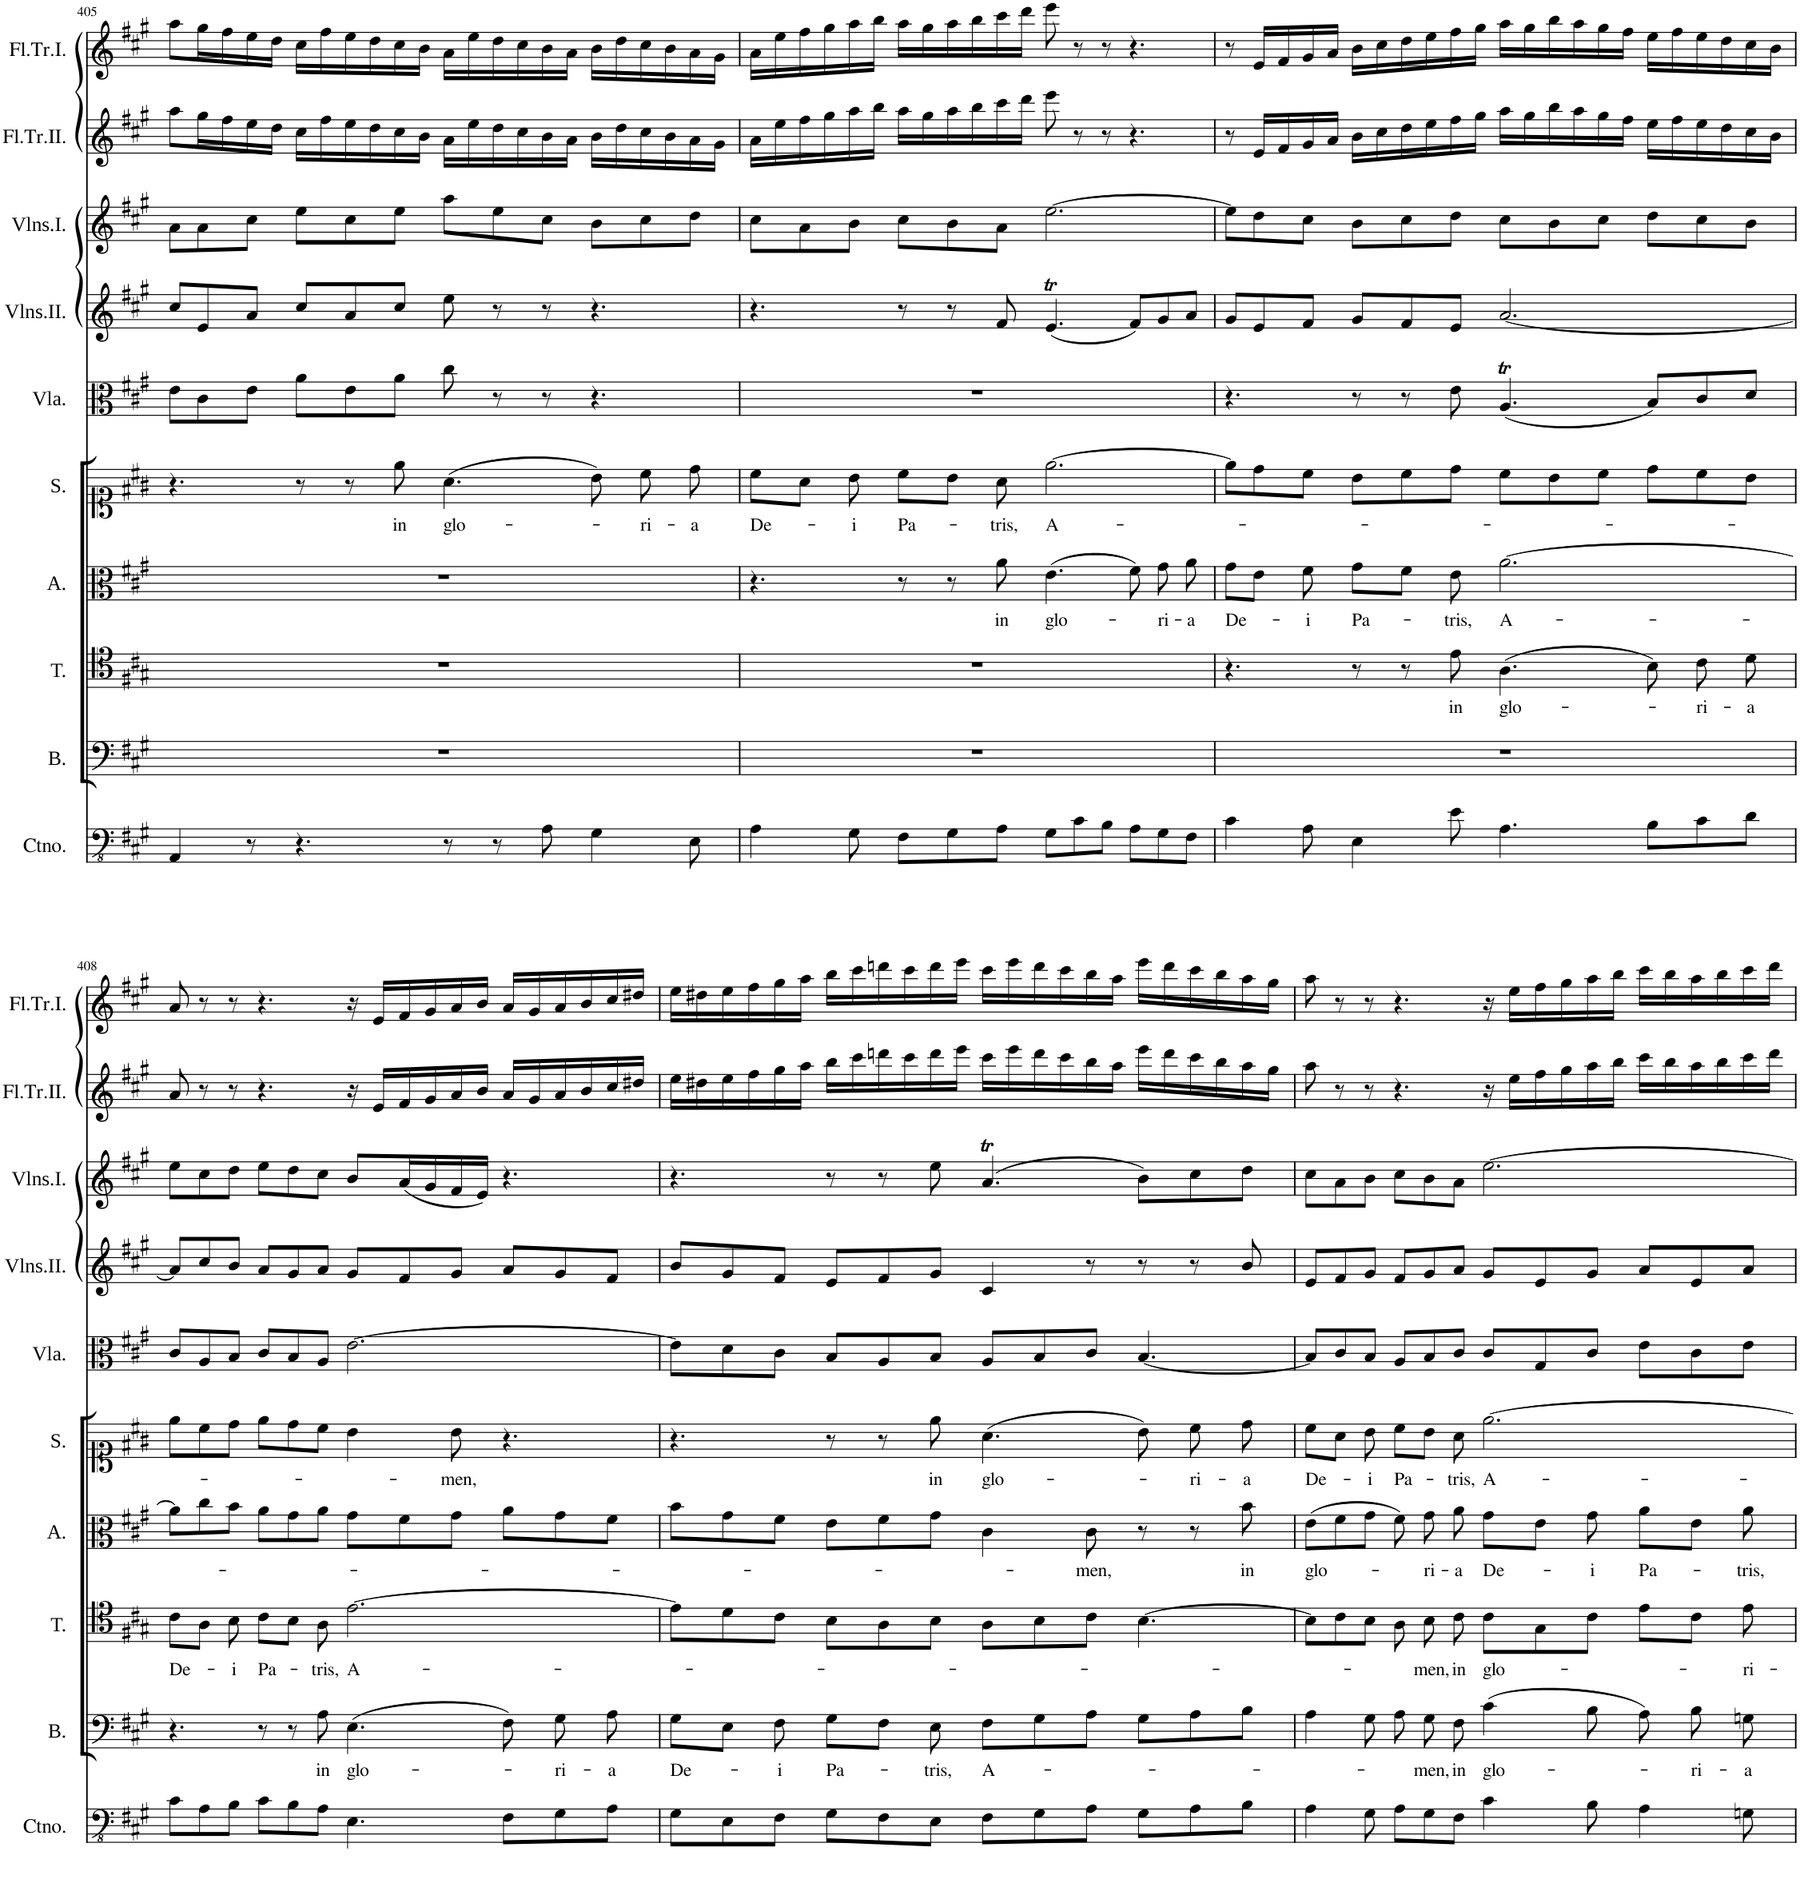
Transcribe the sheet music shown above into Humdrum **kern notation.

**kern	**kern	**text	**kern	**text	**kern	**text	**kern	**text	**kern	**kern	**kern	**kern	**kern
*part10	*part9	*part9	*part8	*part8	*part7	*part7	*part6	*part6	*part5	*part4	*part3	*part2	*part1
*staff10	*staff9	*staff9	*staff8	*staff8	*staff7	*staff7	*staff6	*staff6	*staff5	*staff4	*staff3	*staff2	*staff1
*I"Continuo.	*I"Basso.	*	*I"Tenore.	*	*I"Alto.	*	*I"Soprano.	*	*I"Viola	*I"Violino II.	*I"Violino I.	*I"Flauto Traverso II.	*I"Flauto Traverso I.
*I'Ctno.	*I'B.	*	*I'T.	*	*I'A.	*	*I'S.	*	*I'Vla.	*	*	*I'Fl.Tr.II.	*I'Fl.Tr.I.
!!LO:PB:g=z
*clefFv4	*clefF4	*	*clefC4	*	*clefC3	*	*clefC1	*	*clefC3	*clefG2	*clefG2	*clefG2	*clefG2
*k[f#c#g#]	*k[f#c#g#]	*	*k[f#c#g#]	*	*k[f#c#g#]	*	*k[f#c#g#]	*	*k[f#c#g#]	*k[f#c#g#]	*k[f#c#g#]	*k[f#c#g#]	*k[f#c#g#]
*M12/8	*M12/8	*	*M12/8	*	*M12/8	*	*M12/8	*	*M12/8	*M12/8	*M12/8	*M12/8	*M12/8
=405	=405	=405	=405	=405	=405	=405	=405	=405	=405	=405	=405	=405	=405
4AAA/	1.r	.	1.r	.	1.r	.	4.r	.	8e\L	8cc#/L	8a\L	8aa\L	8aa\L
.	.	.	.	.	.	.	.	.	8c#\	8e/	8a\	16gg#\L	16gg#\L
.	.	.	.	.	.	.	.	.	.	.	.	16ff#\	16ff#\
8r	.	.	.	.	.	.	.	.	8e\J	8a/J	8cc#\J	16ee\	16ee\
.	.	.	.	.	.	.	.	.	.	.	.	16dd\JJ	16dd\JJ
4.r	.	.	.	.	.	.	8r	.	8a\L	8cc#/L	8ee\L	16cc#\LL	16cc#\LL
.	.	.	.	.	.	.	.	.	.	.	.	16ff#\	16ff#\
.	.	.	.	.	.	.	8r	.	8e\	8a/	8cc#\	16ee\	16ee\
.	.	.	.	.	.	.	.	.	.	.	.	16dd\	16dd\
!	!	!	!	!	!	!	!	!LO:LY:b	!	!	!	!	!
.	.	.	.	.	.	.	8ee\	in	8a\J	8cc#/J	8ee\J	16cc#\	16cc#\
.	.	.	.	.	.	.	.	.	.	.	.	16b\JJ	16b\JJ
!	!	!	!	!	!	!	!	!LO:LY:b	!	!	!	!	!
8r	.	.	.	.	.	.	(4.a\	glo-	8cc#\	8ee\	8aa\L	16a\LL	16a\LL
.	.	.	.	.	.	.	.	.	.	.	.	16ee\	16ee\
8r	.	.	.	.	.	.	.	.	8r	8r	8ee\	16dd\	16dd\
.	.	.	.	.	.	.	.	.	.	.	.	16cc#\	16cc#\
8AA\	.	.	.	.	.	.	.	.	8r	8r	8cc#\J	16b\	16b\
.	.	.	.	.	.	.	.	.	.	.	.	16a\JJ	16a\JJ
4GG#\	.	.	.	.	.	.	8b\)	.	4.r	4.r	8b\L	16b\LL	16b\LL
.	.	.	.	.	.	.	.	.	.	.	.	16dd\	16dd\
!	!	!	!	!	!	!	!	!LO:LY:b	!	!	!	!	!
.	.	.	.	.	.	.	8cc#\	-ri-	.	.	8cc#\	16cc#\	16cc#\
.	.	.	.	.	.	.	.	.	.	.	.	16b\	16b\
!	!	!	!	!	!	!	!	!LO:LY:b	!	!	!	!	!
8EE\	.	.	.	.	.	.	8dd\	-a	.	.	8dd\J	16a\	16a\
.	.	.	.	.	.	.	.	.	.	.	.	16g#\JJ	16g#\JJ
=406	=406	=406	=406	=406	=406	=406	=406	=406	=406	=406	=406	=406	=406
!	!	!	!	!	!	!	!	!LO:LY:b	!	!	!	!	!
4AA\	1.r	.	1.r	.	4.r	.	8cc#\L	De-	1.r	4.r	8cc#\L	16a\LL	16a\LL
.	.	.	.	.	.	.	.	.	.	.	.	16ee\	16ee\
.	.	.	.	.	.	.	8a\J	.	.	.	8a\	16ff#\	16ff#\
.	.	.	.	.	.	.	.	.	.	.	.	16gg#\	16gg#\
!	!	!	!	!	!	!	!	!LO:LY:b	!	!	!	!	!
8GG#\	.	.	.	.	.	.	8b\	-i	.	.	8b\J	16aa\	16aa\
.	.	.	.	.	.	.	.	.	.	.	.	16bb\JJ	16bb\JJ
!	!	!	!	!	!	!	!	!LO:LY:b	!	!	!	!	!
8FF#\L	.	.	.	.	8r	.	8cc#\L	Pa-	.	8r	8cc#\L	16aa\LL	16aa\LL
.	.	.	.	.	.	.	.	.	.	.	.	16gg#\	16gg#\
8GG#\	.	.	.	.	8r	.	8b\J	.	.	8r	8b\	16aa\	16aa\
.	.	.	.	.	.	.	.	.	.	.	.	16bb\	16bb\
!	!	!	!	!	!	!LO:LY:b	!	!LO:LY:b	!	!	!	!	!
8AA\J	.	.	.	.	8a\	in	8a\	-tris,	.	8f#/	8a\J	16ccc#\	16ccc#\
.	.	.	.	.	.	.	.	.	.	.	.	16ddd\JJ	16ddd\JJ
!	!	!	!	!	!	!LO:LY:b	!	!LO:LY:b	!	!	!	!	!
8GG#\L	.	.	.	.	(4.e\	glo-	[2.ee\	A-	.	(4.eT/	[2.ee\	8eee\	8eee\
8C#\	.	.	.	.	.	.	.	.	.	.	.	8r	8r
8BB\J	.	.	.	.	.	.	.	.	.	.	.	8r	8r
8AA\L	.	.	.	.	8f#\)	.	.	.	.	8f#/L)	.	4.r	4.r
!	!	!	!	!	!	!LO:LY:b	!	!	!	!	!	!	!
8GG#\	.	.	.	.	8g#\	-ri-	.	.	.	8g#/	.	.	.
!	!	!	!	!	!	!LO:LY:b	!	!	!	!	!	!	!
8FF#\J	.	.	.	.	8a\	-a	.	.	.	8a/J	.	.	.
=407	=407	=407	=407	=407	=407	=407	=407	=407	=407	=407	=407	=407	=407
!	!	!	!	!	!	!LO:LY:b	!	!	!	!	!	!	!
4C#\	1.r	.	4.r	.	8g#\L	De-	8ee\L]	.	4.r	8g#/L	8ee\L]	8r	8r
.	.	.	.	.	8e\J	.	8dd\	.	.	8e/	8dd\	16e/LL	16e/LL
.	.	.	.	.	.	.	.	.	.	.	.	16f#/	16f#/
!	!	!	!	!	!	!LO:LY:b	!	!	!	!	!	!	!
8AA\	.	.	.	.	8f#\	-i	8cc#\J	.	.	8f#/J	8cc#\J	16g#/	16g#/
.	.	.	.	.	.	.	.	.	.	.	.	16a/JJ	16a/JJ
!	!	!	!	!	!	!LO:LY:b	!	!	!	!	!	!	!
4EE\	.	.	8r	.	8g#\L	Pa-	8b\L	.	8r	8g#/L	8b\L	16b\LL	16b\LL
.	.	.	.	.	.	.	.	.	.	.	.	16cc#\	16cc#\
.	.	.	8r	.	8f#\J	.	8cc#\	.	8r	8f#/	8cc#\	16dd\	16dd\
.	.	.	.	.	.	.	.	.	.	.	.	16ee\	16ee\
!	!	!	!	!LO:LY:b	!	!LO:LY:b	!	!	!	!	!	!	!
8E\	.	.	8e\	in	8e\	-tris,	8dd\J	.	8e\	8e/J	8dd\J	16ff#\	16ff#\
.	.	.	.	.	.	.	.	.	.	.	.	16gg#\JJ	16gg#\JJ
!	!	!	!	!LO:LY:b	!	!LO:LY:b	!	!	!	!	!	!	!
4.AA\	.	.	(4.A\	glo-	[2.a\	A-	8cc#\L	.	(4.AT/	[2.a/	8cc#\L	16aa\LL	16aa\LL
.	.	.	.	.	.	.	.	.	.	.	.	16gg#\	16gg#\
.	.	.	.	.	.	.	8b\	.	.	.	8b\	16bb\	16bb\
.	.	.	.	.	.	.	.	.	.	.	.	16aa\	16aa\
.	.	.	.	.	.	.	8cc#\J	.	.	.	8cc#\J	16gg#\	16gg#\
.	.	.	.	.	.	.	.	.	.	.	.	16ff#\JJ	16ff#\JJ
8BB\L	.	.	8B\)	.	.	.	8dd\L	.	8B/L)	.	8dd\L	16ee\LL	16ee\LL
.	.	.	.	.	.	.	.	.	.	.	.	16ff#\	16ff#\
!	!	!	!	!LO:LY:b	!	!	!	!	!	!	!	!	!
8C#\	.	.	8c#\	-ri-	.	.	8cc#\	.	8c#/	.	8cc#\	16ee\	16ee\
.	.	.	.	.	.	.	.	.	.	.	.	16dd\	16dd\
!	!	!	!	!LO:LY:b	!	!	!	!	!	!	!	!	!
8D\J	.	.	8d\	-a	.	.	8b\J	.	8d/J	.	8b\J	16cc#\	16cc#\
.	.	.	.	.	.	.	.	.	.	.	.	16b\JJ	16b\JJ
!!LO:LB:g=z
=408	=408	=408	=408	=408	=408	=408	=408	=408	=408	=408	=408	=408	=408
!	!	!	!	!LO:LY:b	!	!	!	!	!	!	!	!	!
8C#\L	4.r	.	8c#\L	De-	8a\L]	.	8ee\L	.	8c#/L	8a/L]	8ee\L	8a/	8a/
8AA\	.	.	8A\J	.	8cc#\	.	8cc#\	.	8A/	8cc#/	8cc#\	8r	8r
!	!	!	!	!LO:LY:b	!	!	!	!	!	!	!	!	!
8BB\J	.	.	8B\	-i	8b\J	.	8dd\J	.	8B/J	8b/J	8dd\J	8r	8r
!	!	!	!	!LO:LY:b	!	!	!	!	!	!	!	!	!
8C#\L	8r	.	8c#\L	Pa-	8a\L	.	8ee\L	.	8c#/L	8a/L	8ee\L	4.r	4.r
8BB\	8r	.	8B\J	.	8g#\	.	8dd\	.	8B/	8g#/	8dd\	.	.
!	!	!LO:LY:b	!	!LO:LY:b	!	!	!	!	!	!	!	!	!
8AA\J	8A\	in	8A\	-tris,	8a\J	.	8cc#\J	.	8A/J	8a/J	8cc#\J	.	.
!	!	!LO:LY:b	!	!LO:LY:b	!	!	!	!	!	!	!	!	!
4.EE\	(4.E\	glo-	[2.e\	A-	8g#\L	.	4b\	.	[2.e\	8g#/L	8b/L	16r	16r
.	.	.	.	.	.	.	.	.	.	.	.	16e/LL	16e/LL
.	.	.	.	.	8f#\	.	.	.	.	8f#/	(16a/L	16f#/	16f#/
.	.	.	.	.	.	.	.	.	.	.	16g#/	16g#/	16g#/
!	!	!	!	!	!	!	!	!LO:LY:b	!	!	!	!	!
.	.	.	.	.	8g#\J	.	8b\	men,	.	8g#/J	16f#/	16a/	16a/
.	.	.	.	.	.	.	.	.	.	.	16e/JJ)	16b/JJ	16b/JJ
8FF#\L	8F#\)	.	.	.	8a\L	.	4.r	.	.	8a/L	4.r	16a/LL	16a/LL
.	.	.	.	.	.	.	.	.	.	.	.	16g#/	16g#/
!	!	!LO:LY:b	!	!	!	!	!	!	!	!	!	!	!
8GG#\	8G#\	-ri-	.	.	8g#\	.	.	.	.	8g#/	.	16a/	16a/
.	.	.	.	.	.	.	.	.	.	.	.	16b/	16b/
!	!	!LO:LY:b	!	!	!	!	!	!	!	!	!	!	!
8AA\J	8A\	-a	.	.	8f#\J	.	.	.	.	8f#/J	.	16cc#/	16cc#/
.	.	.	.	.	.	.	.	.	.	.	.	16dd#X/JJ	16dd#X/JJ
=409	=409	=409	=409	=409	=409	=409	=409	=409	=409	=409	=409	=409	=409
!	!	!LO:LY:b	!	!	!	!	!	!	!	!	!	!	!
8GG#\L	8G#\L	De-	8e\L]	.	8b\L	.	4.r	.	8e\L]	8b/L	4.r	16ee\LL	16ee\LL
.	.	.	.	.	.	.	.	.	.	.	.	16dd#X\	16dd#X\
8EE\	8E\J	.	8d\	.	8g#\	.	.	.	8d\	8g#/	.	16ee\	16ee\
.	.	.	.	.	.	.	.	.	.	.	.	16ff#\	16ff#\
!	!	!LO:LY:b	!	!	!	!	!	!	!	!	!	!	!
8FF#\J	8F#\	-i	8c#\J	.	8f#\J	.	.	.	8c#\J	8f#/J	.	16gg#\	16gg#\
.	.	.	.	.	.	.	.	.	.	.	.	16aa\JJ	16aa\JJ
!	!	!LO:LY:b	!	!	!	!	!	!	!	!	!	!	!
8GG#\L	8G#\L	Pa-	8B\L	.	8e\L	.	8r	.	8B/L	8e/L	8r	16bb\LL	16bb\LL
.	.	.	.	.	.	.	.	.	.	.	.	16ccc#\	16ccc#\
8FF#\	8F#\J	.	8A\	.	8f#\	.	8r	.	8A/	8f#/	8r	16dddn\	16dddn\
.	.	.	.	.	.	.	.	.	.	.	.	16ccc#\	16ccc#\
!	!	!LO:LY:b	!	!	!	!	!	!LO:LY:b	!	!	!	!	!
8EE\J	8E\	-tris,	8B\J	.	8g#\J	.	8ee\	in	8B/J	8g#/J	8ee\	16ddd\	16ddd\
.	.	.	.	.	.	.	.	.	.	.	.	16eee\JJ	16eee\JJ
!	!	!LO:LY:b	!	!	!	!	!	!LO:LY:b	!	!	!	!	!
8FF#\L	8F#\L	A-	8A\L	.	4c#\	.	(4.a\	glo-	8A/L	4c#/	(4.aT/	16ccc#\LL	16ccc#\LL
.	.	.	.	.	.	.	.	.	.	.	.	16eee\	16eee\
8GG#\	8G#\	.	8B\	.	.	.	.	.	8B/	.	.	16ddd\	16ddd\
.	.	.	.	.	.	.	.	.	.	.	.	16ccc#\	16ccc#\
!	!	!	!	!	!	!LO:LY:b	!	!	!	!	!	!	!
8AA\J	8A\J	.	8c#\J	.	8c#\	men,	.	.	8c#/J	8r	.	16bb\	16bb\
.	.	.	.	.	.	.	.	.	.	.	.	16aa\JJ	16aa\JJ
8GG#\L	8G#\L	.	[4.B\	.	8r	.	8b\)	.	[4.B/	8r	8b\L)	16eee\LL	16eee\LL
.	.	.	.	.	.	.	.	.	.	.	.	16ddd\	16ddd\
!	!	!	!	!	!	!	!	!LO:LY:b	!	!	!	!	!
8AA\	8A\	.	.	.	8r	.	8cc#\	-ri-	.	8r	8cc#\	16ccc#\	16ccc#\
.	.	.	.	.	.	.	.	.	.	.	.	16bb\	16bb\
!	!	!	!	!	!	!LO:LY:b	!	!LO:LY:b	!	!	!	!	!
8BB\J	8B\J	.	.	.	8b\	in	8dd\	-a	.	8b/	8dd\J	16aa\	16aa\
.	.	.	.	.	.	.	.	.	.	.	.	16gg#\JJ	16gg#\JJ
=410	=410	=410	=410	=410	=410	=410	=410	=410	=410	=410	=410	=410	=410
!	!	!	!	!	!	!LO:LY:b	!	!LO:LY:b	!	!	!	!	!
4AA\	4A\	.	8B\L]	.	(8e\L	glo-	8cc#\L	De-	8B/L]	8e/L	8cc#\L	8aa\	8aa\
.	.	.	8c#\	.	8f#\	.	8a\J	.	8c#/	8f#/	8a\	8r	8r
!	!	!	!	!	!	!	!	!LO:LY:b	!	!	!	!	!
8GG#\	8G#\	.	8B\J	.	8g#\J	.	8b\	-i	8B/J	8g#/J	8b\J	8r	8r
!	!	!	!	!	!	!	!	!LO:LY:b	!	!	!	!	!
8AA\L	8A\	.	8A\	.	8f#\)	.	8cc#\L	Pa-	8A/L	8f#/L	8cc#\L	4.r	4.r
!	!	!LO:LY:b	!	!LO:LY:b	!	!LO:LY:b	!	!	!	!	!	!	!
8GG#\	8G#\	men,	8B\	men,	8g#\	-ri-	8b\J	.	8B/	8g#/	8b\	.	.
!	!	!LO:LY:b	!	!LO:LY:b	!	!LO:LY:b	!	!LO:LY:b	!	!	!	!	!
8FF#\J	8F#\	in	8c#\	in	8a\	-a	8a\	-tris,	8c#/J	8a/J	8a\J	.	.
!	!	!LO:LY:b	!	!LO:LY:b	!	!LO:LY:b	!	!LO:LY:b	!	!	!	!	!
4C#\	(4c#\	glo-	8c#\L	glo-	8g#\L	De-	[2.ee\	A-	8c#/L	8g#/L	[2.ee\	16r	16r
.	.	.	.	.	.	.	.	.	.	.	.	16ee\LL	16ee\LL
.	.	.	8G#\	.	8e\J	.	.	.	8G#/	8e/	.	16ff#\	16ff#\
.	.	.	.	.	.	.	.	.	.	.	.	16gg#\	16gg#\
!	!	!	!	!	!	!LO:LY:b	!	!	!	!	!	!	!
8BB\	8B\	.	8c#\J	.	8g#\	-i	.	.	8c#/J	8g#/J	.	16aa\	16aa\
.	.	.	.	.	.	.	.	.	.	.	.	16bb\JJ	16bb\JJ
!	!	!	!	!	!	!LO:LY:b	!	!	!	!	!	!	!
4AA\	8A\)	.	8e\L	.	8a\L	Pa-	.	.	8e\L	8a/L	.	16ccc#\LL	16ccc#\LL
.	.	.	.	.	.	.	.	.	.	.	.	16bb\	16bb\
!	!	!LO:LY:b	!	!	!	!	!	!	!	!	!	!	!
.	8B\	-ri-	8c#\J	.	8e\J	.	.	.	8c#\	8e/	.	16aa\	16aa\
.	.	.	.	.	.	.	.	.	.	.	.	16bb\	16bb\
!	!	!LO:LY:b	!	!LO:LY:b	!	!LO:LY:b	!	!	!	!	!	!	!
8GGn\	8Gn\	-a	8e\	-ri-	8a\	-tris,	.	.	8e\J	8a/J	.	16ccc#\	16ccc#\
.	.	.	.	.	.	.	.	.	.	.	.	16ddd\JJ	16ddd\JJ
=	=	=	=	=	=	=	=	=	=	=	=	=	=
*-	*-	*-	*-	*-	*-	*-	*-	*-	*-	*-	*-	*-	*-
